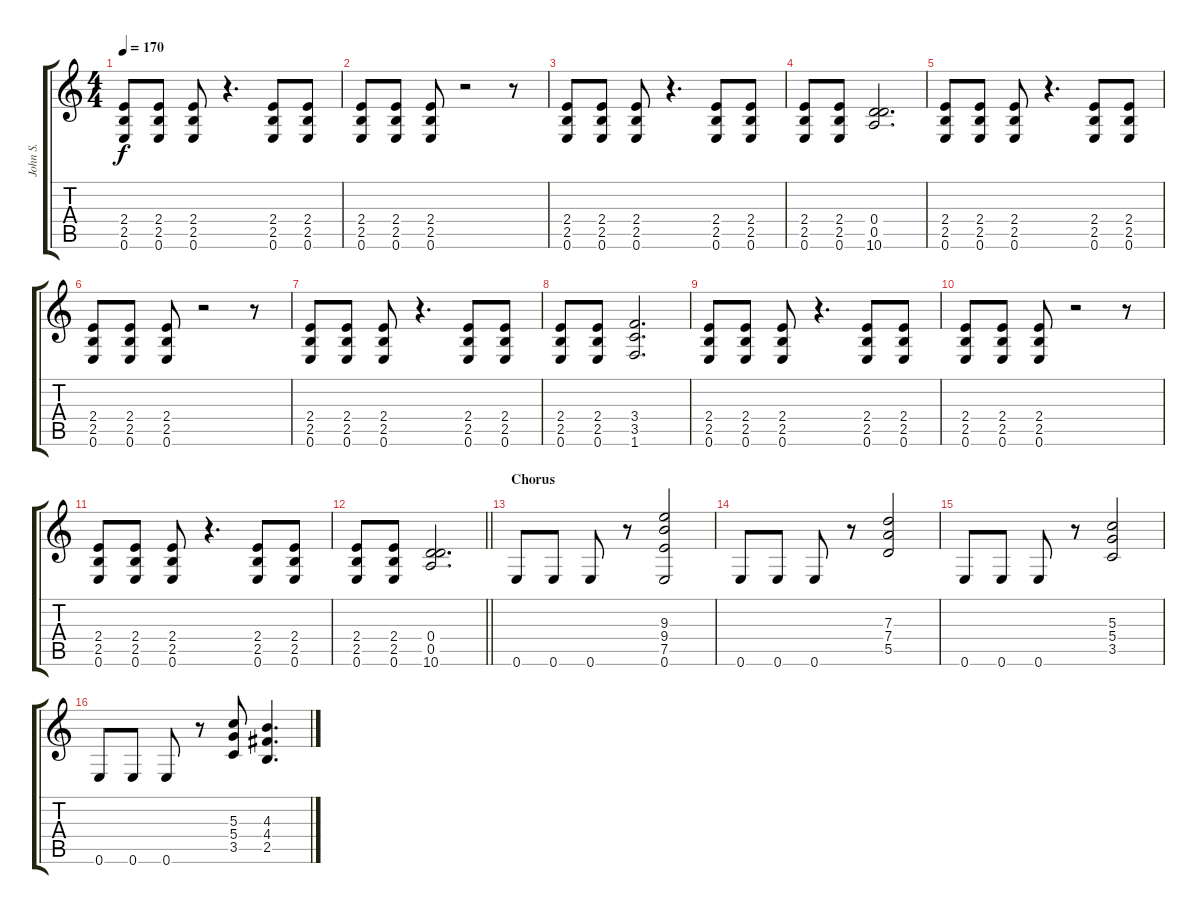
\track ("John S." "John S.") {instrument overdrivenguitar}
\staff {score tabs}
\tuning (E4 B3 G3 D3 A2 E2) {hide}
\ts (4 4)
\tempo 170
\clef g2
\ks c
(2.4 2.5 0.6).8{dy f} (2.4 2.5 0.6).8 (2.4 2.5 0.6).8 r.4{d} (2.4 2.5 0.6).8 (2.4 2.5 0.6).8 |
(2.4 2.5 0.6).8 (2.4 2.5 0.6).8 (2.4 2.5 0.6).8 r.2 r.8 |
(2.4 2.5 0.6).8 (2.4 2.5 0.6).8 (2.4 2.5 0.6).8 r.4{d} (2.4 2.5 0.6).8 (2.4 2.5 0.6).8 |
(2.4 2.5 0.6).8 (2.4 2.5 0.6).8 (0.4 0.5 10.6).2{d} |
(2.4 2.5 0.6).8 (2.4 2.5 0.6).8 (2.4 2.5 0.6).8 r.4{d} (2.4 2.5 0.6).8 (2.4 2.5 0.6).8 |
(2.4 2.5 0.6).8 (2.4 2.5 0.6).8 (2.4 2.5 0.6).8 r.2 r.8 |
(2.4 2.5 0.6).8 (2.4 2.5 0.6).8 (2.4 2.5 0.6).8 r.4{d} (2.4 2.5 0.6).8 (2.4 2.5 0.6).8 |
(2.4 2.5 0.6).8 (2.4 2.5 0.6).8 (3.4 3.5 1.6).2{d} |
(2.4 2.5 0.6).8 (2.4 2.5 0.6).8 (2.4 2.5 0.6).8 r.4{d} (2.4 2.5 0.6).8 (2.4 2.5 0.6).8 |
(2.4 2.5 0.6).8 (2.4 2.5 0.6).8 (2.4 2.5 0.6).8 r.2 r.8 |
(2.4 2.5 0.6).8 (2.4 2.5 0.6).8 (2.4 2.5 0.6).8 r.4{d} (2.4 2.5 0.6).8 (2.4 2.5 0.6).8 |
\barLineRight lightlight
(2.4 2.5 0.6).8 (2.4 2.5 0.6).8 (0.4 0.5 10.6).2{d} |
\section ("" "Chorus")
0.6.8 0.6.8 0.6.8 r.8 (9.3 9.4 7.5 0.6).2 |
0.6.8 0.6.8 0.6.8 r.8 (7.3 7.4 5.5).2 |
0.6.8 0.6.8 0.6.8 r.8 (5.3 5.4 3.5).2 |
0.6.8 0.6.8 0.6.8 r.8 (5.3 5.4 3.5).8 (4.3 4.4 2.5).4{d}
